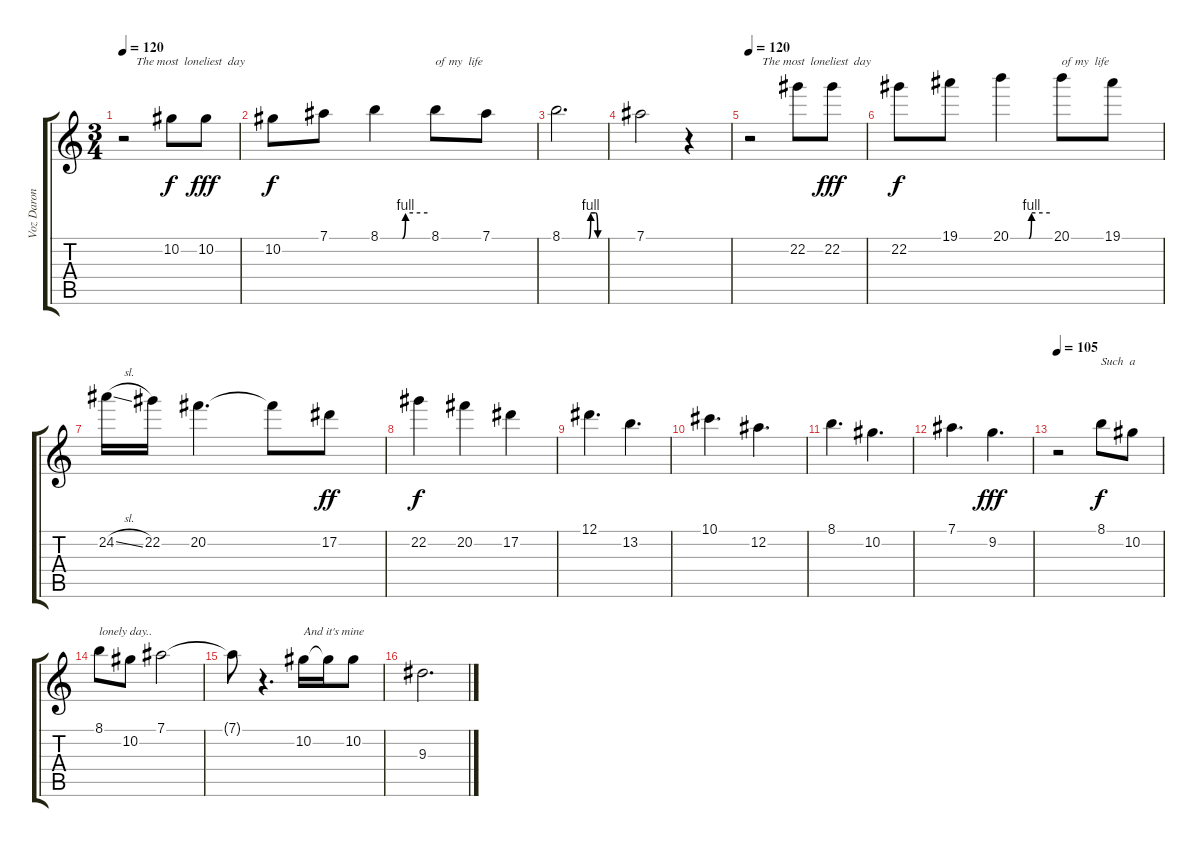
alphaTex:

\track ("Voz Daron" "Voz Daron") {instrument acousticguitarsteel}
\staff {score tabs}
\tuning (Eb4 Bb3 Gb3 Db3 Ab2 Db2) {hide}
\ts (3 4)
\tempo 120
\clef g2
\ks c
r.2{txt "    The most  loneliest  day" dy f} 10.2.8 10.2.8{dy fff} |
10.2.8{dy f} 7.1.8 8.1{be (custom 0 0 28 0 32 4 60 4)}.4 8.1.8{txt "of my  life"} 7.1.8 |
8.1{be (custom 0 0 38 0 41 4 48 4 51 0 60 0)}.2{d} |
7.1.2 r.4 |
\tempo 120
r.2{txt "    The most  loneliest  day"} 22.2.8 22.2.8{dy fff} |
22.2.8{dy f} 19.1.8 20.1{be (custom 0 0 28 0 32 4 60 4)}.4 20.1.8{txt "of my  life"} 19.1.8 |
24.2{sl}.16 22.2.16 20.2.4{d} 20.2{t}.8 17.2.8{dy ff} |
22.2.4{dy f} 20.2.4 17.2.4 |
12.1.4{d volume 16} 13.2.4{d} |
10.1.4{d} 12.2.4{d} |
8.1.4{d} 10.2.4{d} |
7.1.4{d} 9.2.4{d dy fff} |
\tempo 105
r.2 8.1.8{txt "Such  a  " dy f} 10.2.8 |
8.1.8{txt "lonely day.."} 10.2.8 7.1.2 |
7.1{t}.8 r.4{d} 10.2.16{txt "And it's mine"} 10.2{t}.16 10.2.8 |
9.3.2{d}
